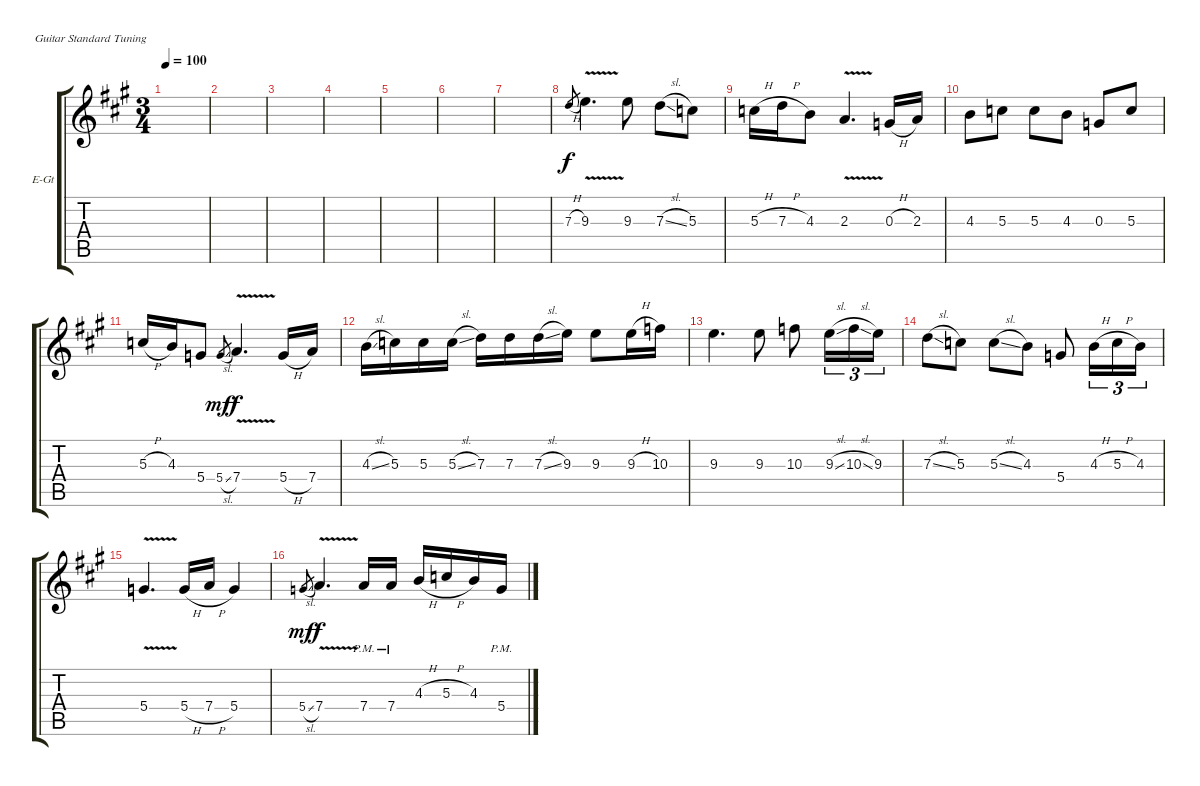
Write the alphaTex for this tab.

\bracketExtendMode groupsimilarinstruments
\firstSystemTrackNameOrientation horizontal
\otherSystemsTrackNameOrientation horizontal
\track ("4 Guitar" "E-Gt") {instrument distortionguitar}
\staff {score tabs}
\tuning (E4 B3 G3 D3 A2 E2)
\ts (3 4)
\tempo 100
\clef g2
\scale
1.07062
\ks a
|
\scale
0.929382 |
\scale
1.07062 |
\scale
0.929382 |
\scale
1.07062 |
\scale
0.929382 |
\scale
1.07062 |
\scale
0.929382 7.3{h}.8{gr} 9.3{v}.4{d} 9.3.8 7.3{sl}.8 5.3.8 |
\scale
1.07062 5.3{h}.16 7.3{h}.16 4.3.8 2.3{v}.4{d} 0.3{h}.16 2.3.16 |
\scale
0.929382 4.3.8 5.3.8 5.3.8 4.3.8 0.3.8 5.3.8 |
\scale
1.07062 5.3{h}.16 4.3.16 5.4.8 5.4{sl}.8{gr dy mf} 7.4{v}.4{d dy f} 5.4{h}.16 7.4.16 |
\scale
0.929382 4.3{sl}.16 5.3.16 5.3.16 5.3{sl}.16 7.3.16 7.3.16 7.3{sl}.16 9.3.16 9.3.8 9.3{h}.16 10.3.16 |
\scale
1.07062 9.3.4{d} 9.3.8 10.3.8 9.3{sl}.16{tu (3 2)} 10.3{sl}.16{tu (3 2)} 9.3.16{tu (3 2)} |
\scale
0.929382 7.3{sl}.8 5.3.8 5.3{sl}.8 4.3.8 5.4.8 4.3{h}.16{tu (3 2)} 5.3{h}.16{tu (3 2)} 4.3.16{tu (3 2)} |
\scale
1.07062 5.4{v}.4{d} 5.4{h}.16 7.4{h}.16 5.4.4 |
\scale
0.929382 5.4{sl}.8{gr dy mf} 7.4{v}.4{d dy f} 7.4{pm}.16 7.4{pm}.16 4.3{h}.16 5.3{h}.16 4.3.16 5.4{pm}.16
